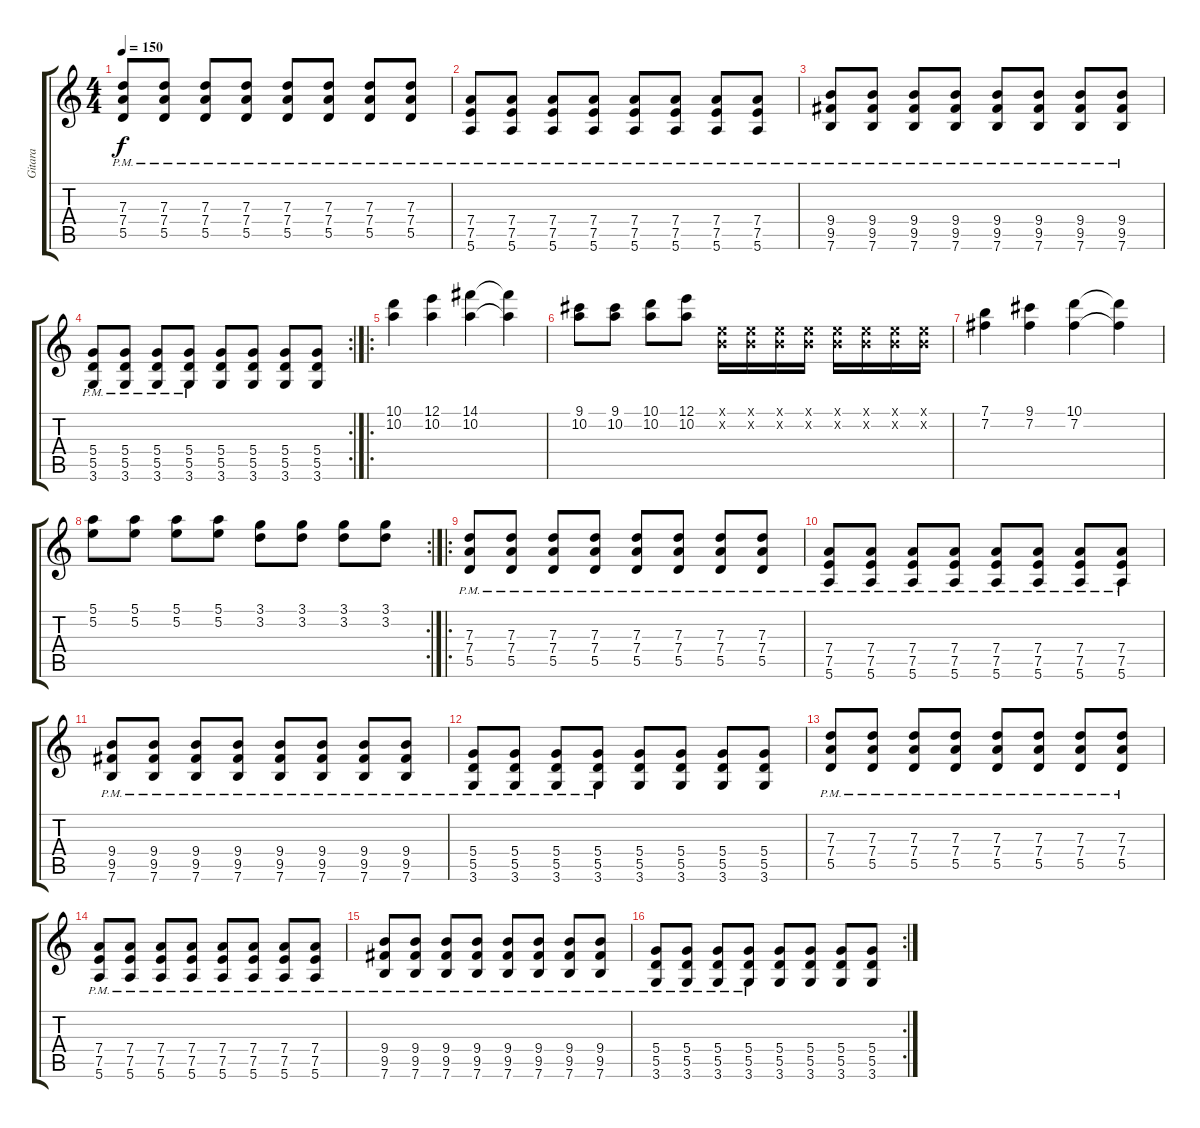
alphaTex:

\track ("Gitara" "Gitara") {instrument distortionguitar}
\staff {score tabs}
\tuning (E4 B3 G3 D3 A2 E2) {hide}
\ts (4 4)
\tempo 150
\clef g2
\ks c
(7.3{pm} 7.4{pm} 5.5{pm}).8{dy f} (7.3{pm} 7.4{pm} 5.5{pm}).8 (7.3{pm} 7.4{pm} 5.5{pm}).8 (7.3{pm} 7.4{pm} 5.5{pm}).8 (7.3{pm} 7.4{pm} 5.5{pm}).8 (7.3{pm} 7.4{pm} 5.5{pm}).8 (7.3{pm} 7.4{pm} 5.5{pm}).8 (7.3{pm} 7.4{pm} 5.5{pm}).8 |
(7.4{pm} 7.5{pm} 5.6{pm}).8 (7.4{pm} 7.5{pm} 5.6{pm}).8 (7.4{pm} 7.5{pm} 5.6{pm}).8 (7.4{pm} 7.5{pm} 5.6{pm}).8 (7.4{pm} 7.5{pm} 5.6{pm}).8 (7.4{pm} 7.5{pm} 5.6{pm}).8 (7.4{pm} 7.5{pm} 5.6{pm}).8 (7.4{pm} 7.5{pm} 5.6{pm}).8 |
(9.4{pm} 9.5{pm} 7.6{pm}).8 (9.4{pm} 9.5{pm} 7.6{pm}).8 (9.4{pm} 9.5{pm} 7.6{pm}).8 (9.4{pm} 9.5{pm} 7.6{pm}).8 (9.4{pm} 9.5{pm} 7.6{pm}).8 (9.4{pm} 9.5{pm} 7.6{pm}).8 (9.4{pm} 9.5{pm} 7.6{pm}).8 (9.4{pm} 9.5{pm} 7.6{pm}).8 |
\rc 2
(5.4{pm} 5.5{pm} 3.6{pm}).8 (5.4{pm} 5.5{pm} 3.6{pm}).8 (5.4{pm} 5.5{pm} 3.6{pm}).8 (5.4{pm} 5.5{pm} 3.6{pm}).8 (5.4 5.5 3.6).8 (5.4 5.5 3.6).8 (5.4 5.5 3.6).8 (5.4 5.5 3.6).8 |
\ro
(10.1 10.2).4 (12.1 10.2).4 (14.1 10.2).4 (14.1{t} 10.2{t}).4 |
(9.1 10.2).8 (9.1 10.2).8 (10.1 10.2).8 (12.1 10.2).8 (0.1{x} 0.2{x}).16 (0.1{x} 0.2{x}).16 (0.1{x} 0.2{x}).16 (0.1{x} 0.2{x}).16 (0.1{x} 0.2{x}).16 (0.1{x} 0.2{x}).16 (0.1{x} 0.2{x}).16 (0.1{x} 0.2{x}).16 |
(7.1 7.2).4 (9.1 7.2).4 (10.1 7.2).4 (10.1{t} 7.2{t}).4 |
\rc 2
(5.1 5.2).8 (5.1 5.2).8 (5.1 5.2).8 (5.1 5.2).8 (3.1 3.2).8 (3.1 3.2).8 (3.1 3.2).8 (3.1 3.2).8 |
\ro
(7.3{pm} 7.4{pm} 5.5{pm}).8 (7.3{pm} 7.4{pm} 5.5{pm}).8 (7.3{pm} 7.4{pm} 5.5{pm}).8 (7.3{pm} 7.4{pm} 5.5{pm}).8 (7.3{pm} 7.4{pm} 5.5{pm}).8 (7.3{pm} 7.4{pm} 5.5{pm}).8 (7.3{pm} 7.4{pm} 5.5{pm}).8 (7.3{pm} 7.4{pm} 5.5{pm}).8 |
(7.4{pm} 7.5{pm} 5.6{pm}).8 (7.4{pm} 7.5{pm} 5.6{pm}).8 (7.4{pm} 7.5{pm} 5.6{pm}).8 (7.4{pm} 7.5{pm} 5.6{pm}).8 (7.4{pm} 7.5{pm} 5.6{pm}).8 (7.4{pm} 7.5{pm} 5.6{pm}).8 (7.4{pm} 7.5{pm} 5.6{pm}).8 (7.4{pm} 7.5{pm} 5.6{pm}).8 |
(9.4{pm} 9.5{pm} 7.6{pm}).8 (9.4{pm} 9.5{pm} 7.6{pm}).8 (9.4{pm} 9.5{pm} 7.6{pm}).8 (9.4{pm} 9.5{pm} 7.6{pm}).8 (9.4{pm} 9.5{pm} 7.6{pm}).8 (9.4{pm} 9.5{pm} 7.6{pm}).8 (9.4{pm} 9.5{pm} 7.6{pm}).8 (9.4{pm} 9.5{pm} 7.6{pm}).8 |
(5.4{pm} 5.5{pm} 3.6{pm}).8 (5.4{pm} 5.5{pm} 3.6{pm}).8 (5.4{pm} 5.5{pm} 3.6{pm}).8 (5.4{pm} 5.5{pm} 3.6{pm}).8 (5.4 5.5 3.6).8 (5.4 5.5 3.6).8 (5.4 5.5 3.6).8 (5.4 5.5 3.6).8 |
(7.3{pm} 7.4{pm} 5.5{pm}).8 (7.3{pm} 7.4{pm} 5.5{pm}).8 (7.3{pm} 7.4{pm} 5.5{pm}).8 (7.3{pm} 7.4{pm} 5.5{pm}).8 (7.3{pm} 7.4{pm} 5.5{pm}).8 (7.3{pm} 7.4{pm} 5.5{pm}).8 (7.3{pm} 7.4{pm} 5.5{pm}).8 (7.3{pm} 7.4{pm} 5.5{pm}).8 |
(7.4{pm} 7.5{pm} 5.6{pm}).8 (7.4{pm} 7.5{pm} 5.6{pm}).8 (7.4{pm} 7.5{pm} 5.6{pm}).8 (7.4{pm} 7.5{pm} 5.6{pm}).8 (7.4{pm} 7.5{pm} 5.6{pm}).8 (7.4{pm} 7.5{pm} 5.6{pm}).8 (7.4{pm} 7.5{pm} 5.6{pm}).8 (7.4{pm} 7.5{pm} 5.6{pm}).8 |
(9.4{pm} 9.5{pm} 7.6{pm}).8 (9.4{pm} 9.5{pm} 7.6{pm}).8 (9.4{pm} 9.5{pm} 7.6{pm}).8 (9.4{pm} 9.5{pm} 7.6{pm}).8 (9.4{pm} 9.5{pm} 7.6{pm}).8 (9.4{pm} 9.5{pm} 7.6{pm}).8 (9.4{pm} 9.5{pm} 7.6{pm}).8 (9.4{pm} 9.5{pm} 7.6{pm}).8 |
\rc 2
(5.4{pm} 5.5{pm} 3.6{pm}).8 (5.4{pm} 5.5{pm} 3.6{pm}).8 (5.4{pm} 5.5{pm} 3.6{pm}).8 (5.4{pm} 5.5{pm} 3.6{pm}).8 (5.4 5.5 3.6).8 (5.4 5.5 3.6).8 (5.4 5.5 3.6).8 (5.4 5.5 3.6).8
